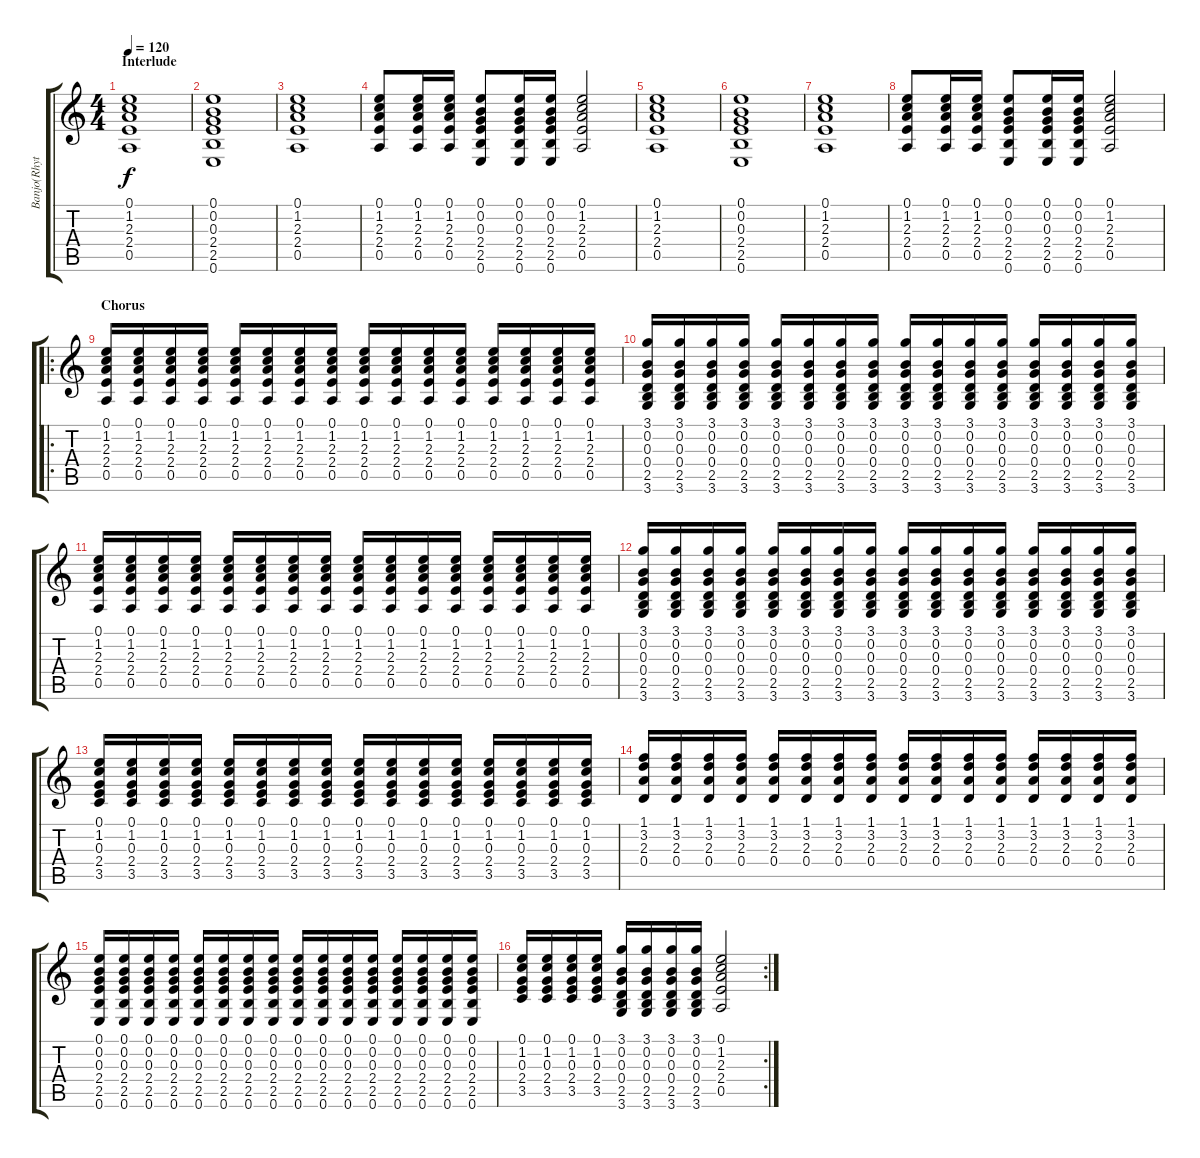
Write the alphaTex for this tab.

\track ("Banjo(Rhytm)" "Banjo(Rhyt") {instrument banjo}
\staff {score tabs}
\tuning (E4 B3 G3 D3 A2 E2) {hide}
\displaytranspose 12
\ts (4 4)
\section ("" "Interlude")
\tempo 120
\clef g2
\ks c
(0.1 1.2 2.3 2.4 0.5).1{dy f} |
(0.1 0.2 0.3 2.4 2.5 0.6).1 |
(0.1 1.2 2.3 2.4 0.5).1 |
(0.1 1.2 2.3 2.4 0.5).8 (0.1 1.2 2.3 2.4 0.5).16 (0.1 1.2 2.3 2.4 0.5).16 (0.1 0.2 0.3 2.4 2.5 0.6).8 (0.1 0.2 0.3 2.4 2.5 0.6).16 (0.1 0.2 0.3 2.4 2.5 0.6).16 (0.1 1.2 2.3 2.4 0.5).2 |
(0.1 1.2 2.3 2.4 0.5).1 |
(0.1 0.2 0.3 2.4 2.5 0.6).1 |
(0.1 1.2 2.3 2.4 0.5).1 |
(0.1 1.2 2.3 2.4 0.5).8 (0.1 1.2 2.3 2.4 0.5).16 (0.1 1.2 2.3 2.4 0.5).16 (0.1 0.2 0.3 2.4 2.5 0.6).8 (0.1 0.2 0.3 2.4 2.5 0.6).16 (0.1 0.2 0.3 2.4 2.5 0.6).16 (0.1 1.2 2.3 2.4 0.5).2 |
\ro
\section ("" "Chorus")
(0.1 1.2 2.3 2.4 0.5).16 (0.1 1.2 2.3 2.4 0.5).16 (0.1 1.2 2.3 2.4 0.5).16 (0.1 1.2 2.3 2.4 0.5).16 (0.1 1.2 2.3 2.4 0.5).16 (0.1 1.2 2.3 2.4 0.5).16 (0.1 1.2 2.3 2.4 0.5).16 (0.1 1.2 2.3 2.4 0.5).16 (0.1 1.2 2.3 2.4 0.5).16 (0.1 1.2 2.3 2.4 0.5).16 (0.1 1.2 2.3 2.4 0.5).16 (0.1 1.2 2.3 2.4 0.5).16 (0.1 1.2 2.3 2.4 0.5).16 (0.1 1.2 2.3 2.4 0.5).16 (0.1 1.2 2.3 2.4 0.5).16 (0.1 1.2 2.3 2.4 0.5).16 |
(3.1 0.2 0.3 0.4 2.5 3.6).16 (3.1 0.2 0.3 0.4 2.5 3.6).16 (3.1 0.2 0.3 0.4 2.5 3.6).16 (3.1 0.2 0.3 0.4 2.5 3.6).16 (3.1 0.2 0.3 0.4 2.5 3.6).16 (3.1 0.2 0.3 0.4 2.5 3.6).16 (3.1 0.2 0.3 0.4 2.5 3.6).16 (3.1 0.2 0.3 0.4 2.5 3.6).16 (3.1 0.2 0.3 0.4 2.5 3.6).16 (3.1 0.2 0.3 0.4 2.5 3.6).16 (3.1 0.2 0.3 0.4 2.5 3.6).16 (3.1 0.2 0.3 0.4 2.5 3.6).16 (3.1 0.2 0.3 0.4 2.5 3.6).16 (3.1 0.2 0.3 0.4 2.5 3.6).16 (3.1 0.2 0.3 0.4 2.5 3.6).16 (3.1 0.2 0.3 0.4 2.5 3.6).16 |
(0.1 1.2 2.3 2.4 0.5).16 (0.1 1.2 2.3 2.4 0.5).16 (0.1 1.2 2.3 2.4 0.5).16 (0.1 1.2 2.3 2.4 0.5).16 (0.1 1.2 2.3 2.4 0.5).16 (0.1 1.2 2.3 2.4 0.5).16 (0.1 1.2 2.3 2.4 0.5).16 (0.1 1.2 2.3 2.4 0.5).16 (0.1 1.2 2.3 2.4 0.5).16 (0.1 1.2 2.3 2.4 0.5).16 (0.1 1.2 2.3 2.4 0.5).16 (0.1 1.2 2.3 2.4 0.5).16 (0.1 1.2 2.3 2.4 0.5).16 (0.1 1.2 2.3 2.4 0.5).16 (0.1 1.2 2.3 2.4 0.5).16 (0.1 1.2 2.3 2.4 0.5).16 |
(3.1 0.2 0.3 0.4 2.5 3.6).16 (3.1 0.2 0.3 0.4 2.5 3.6).16 (3.1 0.2 0.3 0.4 2.5 3.6).16 (3.1 0.2 0.3 0.4 2.5 3.6).16 (3.1 0.2 0.3 0.4 2.5 3.6).16 (3.1 0.2 0.3 0.4 2.5 3.6).16 (3.1 0.2 0.3 0.4 2.5 3.6).16 (3.1 0.2 0.3 0.4 2.5 3.6).16 (3.1 0.2 0.3 0.4 2.5 3.6).16 (3.1 0.2 0.3 0.4 2.5 3.6).16 (3.1 0.2 0.3 0.4 2.5 3.6).16 (3.1 0.2 0.3 0.4 2.5 3.6).16 (3.1 0.2 0.3 0.4 2.5 3.6).16 (3.1 0.2 0.3 0.4 2.5 3.6).16 (3.1 0.2 0.3 0.4 2.5 3.6).16 (3.1 0.2 0.3 0.4 2.5 3.6).16 |
(0.1 1.2 0.3 2.4 3.5).16 (0.1 1.2 0.3 2.4 3.5).16 (0.1 1.2 0.3 2.4 3.5).16 (0.1 1.2 0.3 2.4 3.5).16 (0.1 1.2 0.3 2.4 3.5).16 (0.1 1.2 0.3 2.4 3.5).16 (0.1 1.2 0.3 2.4 3.5).16 (0.1 1.2 0.3 2.4 3.5).16 (0.1 1.2 0.3 2.4 3.5).16 (0.1 1.2 0.3 2.4 3.5).16 (0.1 1.2 0.3 2.4 3.5).16 (0.1 1.2 0.3 2.4 3.5).16 (0.1 1.2 0.3 2.4 3.5).16 (0.1 1.2 0.3 2.4 3.5).16 (0.1 1.2 0.3 2.4 3.5).16 (0.1 1.2 0.3 2.4 3.5).16 |
(1.1 3.2 2.3 0.4).16 (1.1 3.2 2.3 0.4).16 (1.1 3.2 2.3 0.4).16 (1.1 3.2 2.3 0.4).16 (1.1 3.2 2.3 0.4).16 (1.1 3.2 2.3 0.4).16 (1.1 3.2 2.3 0.4).16 (1.1 3.2 2.3 0.4).16 (1.1 3.2 2.3 0.4).16 (1.1 3.2 2.3 0.4).16 (1.1 3.2 2.3 0.4).16 (1.1 3.2 2.3 0.4).16 (1.1 3.2 2.3 0.4).16 (1.1 3.2 2.3 0.4).16 (1.1 3.2 2.3 0.4).16 (1.1 3.2 2.3 0.4).16 |
(0.1 0.2 0.3 2.4 2.5 0.6).16 (0.1 0.2 0.3 2.4 2.5 0.6).16 (0.1 0.2 0.3 2.4 2.5 0.6).16 (0.1 0.2 0.3 2.4 2.5 0.6).16 (0.1 0.2 0.3 2.4 2.5 0.6).16 (0.1 0.2 0.3 2.4 2.5 0.6).16 (0.1 0.2 0.3 2.4 2.5 0.6).16 (0.1 0.2 0.3 2.4 2.5 0.6).16 (0.1 0.2 0.3 2.4 2.5 0.6).16 (0.1 0.2 0.3 2.4 2.5 0.6).16 (0.1 0.2 0.3 2.4 2.5 0.6).16 (0.1 0.2 0.3 2.4 2.5 0.6).16 (0.1 0.2 0.3 2.4 2.5 0.6).16 (0.1 0.2 0.3 2.4 2.5 0.6).16 (0.1 0.2 0.3 2.4 2.5 0.6).16 (0.1 0.2 0.3 2.4 2.5 0.6).16 |
\rc 2
(0.1 1.2 0.3 2.4 3.5).16 (0.1 1.2 0.3 2.4 3.5).16 (0.1 1.2 0.3 2.4 3.5).16 (0.1 1.2 0.3 2.4 3.5).16 (3.1 0.2 0.3 0.4 2.5 3.6).16 (3.1 0.2 0.3 0.4 2.5 3.6).16 (3.1 0.2 0.3 0.4 2.5 3.6).16 (3.1 0.2 0.3 0.4 2.5 3.6).16 (0.1 1.2 2.3 2.4 0.5).2
